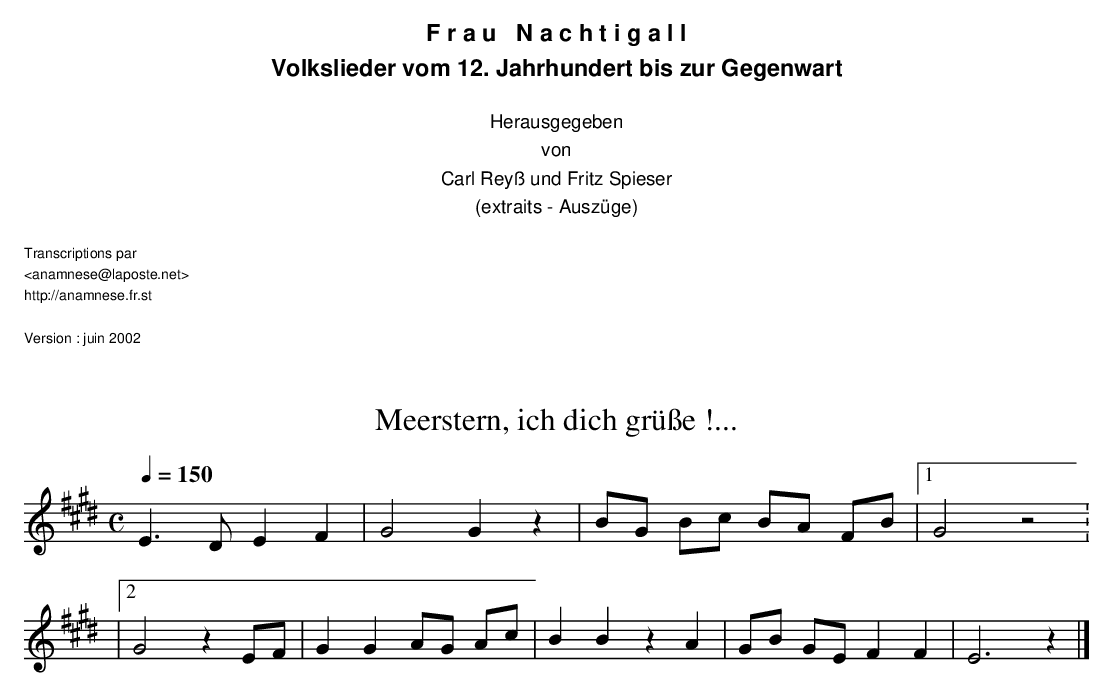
X:1
T:Meerstern, ich dich grüße !...
M:C
L:1/4
Q:1/4=150
K:E
E>D EF | G2G z | B/G/ B/c/ B/A/ F/B/ |1 G2 z2 :
|2 G2 z E/F/ | GG A/G/ A/c/ | BB zA | G/B/ G/E/ FF | E3 z |]
